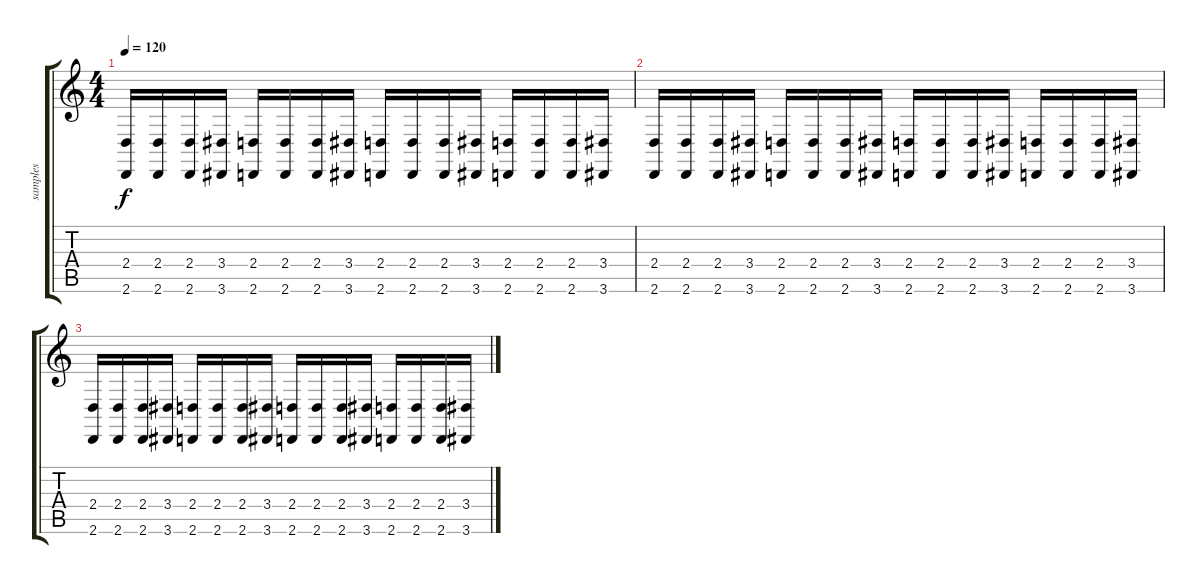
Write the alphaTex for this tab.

\track ("samples" "samples") {instrument lead1square}
\staff {score tabs}
\tuning (D4 A3 F3 C3 G2 C2) {hide}
\ts (4 4)
\tempo 120
\clef g2
\ks c
(2.4 2.6).16{dy f} (2.4 2.6).16 (2.4 2.6).16 (3.4 3.6).16 (2.4 2.6).16 (2.4 2.6).16 (2.4 2.6).16 (3.4 3.6).16 (2.4 2.6).16{balance 8} (2.4 2.6).16 (2.4 2.6).16 (3.4 3.6).16 (2.4 2.6).16 (2.4 2.6).16 (2.4 2.6).16 (3.4 3.6).16 |
(2.4 2.6).16{volume 0} (2.4 2.6).16 (2.4 2.6).16 (3.4 3.6).16 (2.4 2.6).16 (2.4 2.6).16 (2.4 2.6).16 (3.4 3.6).16 (2.4 2.6).16 (2.4 2.6).16 (2.4 2.6).16 (3.4 3.6).16 (2.4 2.6).16 (2.4 2.6).16 (2.4 2.6).16 (3.4 3.6).16 |
(2.4 2.6).16 (2.4 2.6).16 (2.4 2.6).16 (3.4 3.6).16 (2.4 2.6).16 (2.4 2.6).16 (2.4 2.6).16 (3.4 3.6).16 (2.4 2.6).16 (2.4 2.6).16 (2.4 2.6).16 (3.4 3.6).16 (2.4 2.6).16 (2.4 2.6).16 (2.4 2.6).16 (3.4 3.6).16
